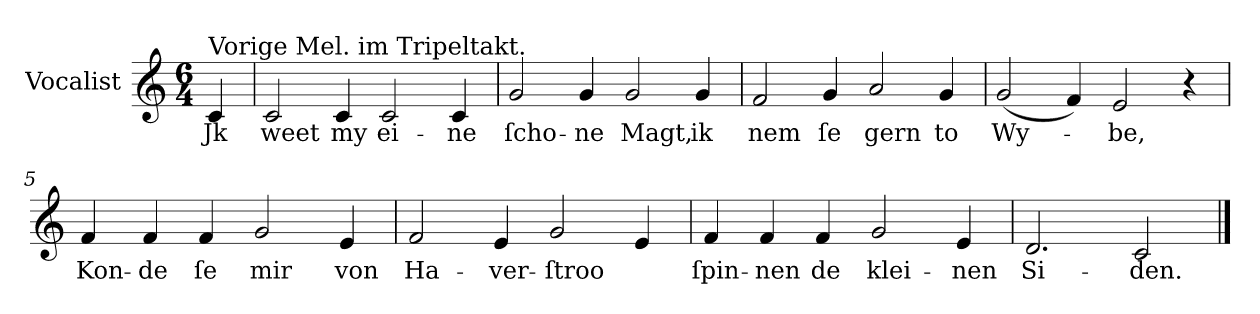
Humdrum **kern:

**kern	**text
*part1	*part1
*staff1	*staff1
*I"Vocalist	*
*k[]	*
*C:	*
*M6/4	*
=	=
!LO:TX:a:t=Vorige Mel. im Tripeltakt.	!
4c	Jk
=1	=1
2c	weet
4c	my
2c	ei-
4c	-ne
=2	=2
2g	ſcho-
4g	-ne
2g	Magt,
4g	ik
=3	=3
2f	nem
4g	ſe
2a	gern
4g	to
=4	=4
(2g	Wy-
4f)	.
2e	-be,
4r	.
=5	=5
4f	Kon-
4f	-de
4f	ſe
2g	mir
4e	von
=6	=6
2f	Ha-
4e	-ver-
2g	-ſtroo
4e	.
=7	=7
4f	ſpin-
4f	-nen
4f	de
2g	klei-
4e	-nen
=8	=8
2.d	Si-
2c	-den.
==	==
*-	*-
